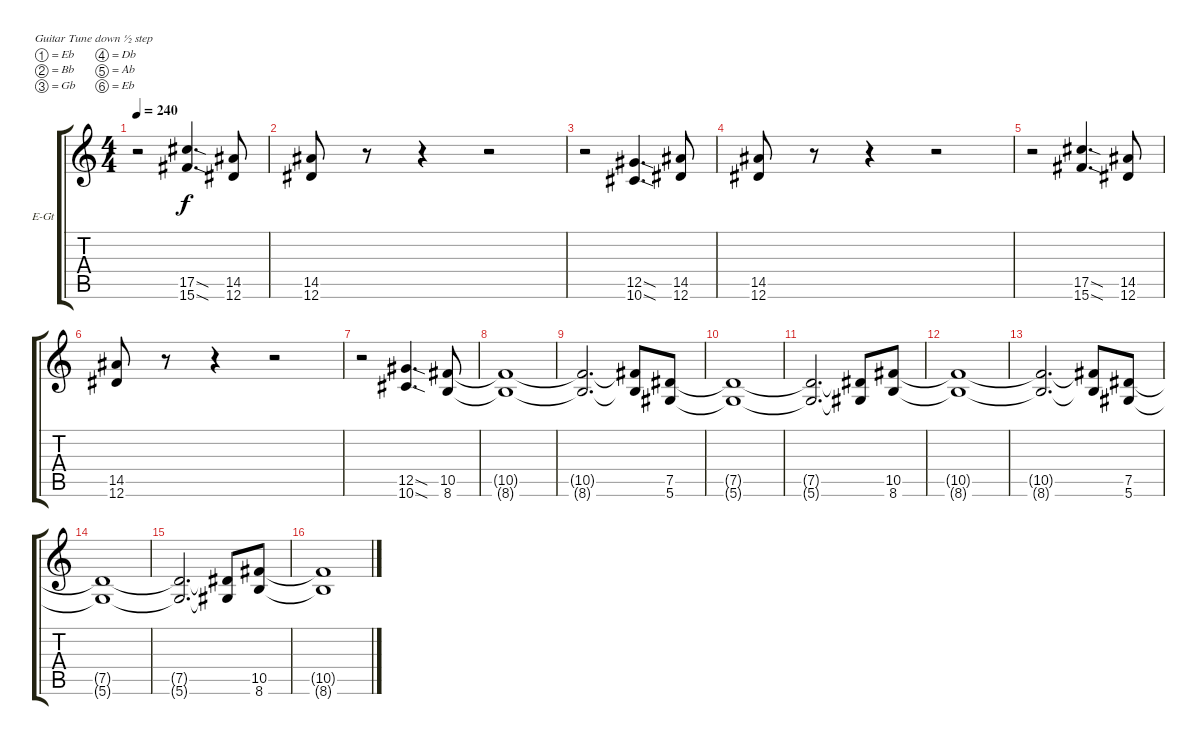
\defaultSystemsLayout 4
\bracketExtendMode groupsimilarinstruments
\firstSystemTrackNameOrientation horizontal
\otherSystemsTrackNameOrientation horizontal
\track ("Electric Guitar" "E-Gt") {instrument distortionguitar}
\staff {score tabs}
\tuning (Eb4 Bb3 Gb3 Db3 Ab2 Eb2)
\ts (4 4)
\tempo 240
\clef g2
\scale
0.333333
\ks c
r.2{dy f} (15.6{sod} 17.5{sod}).4{d} (12.6 14.5).8 |
\scale
0.333333 (12.6 14.5).8 r.8 r.4 r.2 |
\scale
0.333333 r.2 (10.6{sod} 12.5{sod}).4{d} (12.6 14.5).8 |
(12.6 14.5).8 r.8 r.4 r.2 |
r.2 (15.6{sod} 17.5{sod}).4{d} (12.6 14.5).8 |
(12.6 14.5).8 r.8 r.4 r.2 |
r.2 (10.6{sod} 12.5{sod}).4{d} (8.6 10.5).8 |
(8.6{t} 10.5{t}).1 |
(8.6{t} 10.5{t}).2{d} (8.6{t} 10.5{t}).8 (5.6 7.5).8 |
(7.5{t} 5.6{t}).1 |
(5.6{t} 7.5{t}).2{d} (7.5{t} 5.6{t}).8 (8.6 10.5).8 |
(8.6{t} 10.5{t}).1 |
(8.6{t} 10.5{t}).2{d} (8.6{t} 10.5{t}).8 (5.6 7.5).8 |
(7.5{t} 5.6{t}).1 |
(5.6{t} 7.5{t}).2{d} (7.5{t} 5.6{t}).8 (8.6 10.5).8 |
(8.6{t} 10.5{t}).1
